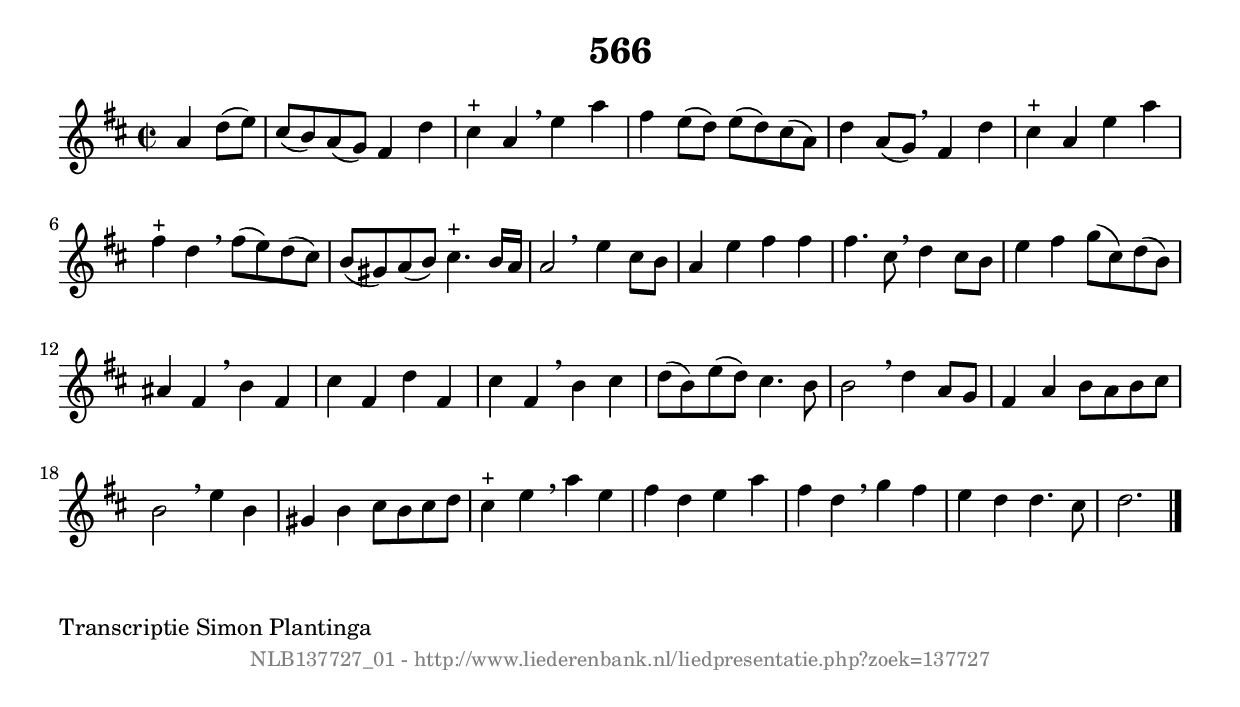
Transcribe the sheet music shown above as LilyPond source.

%
% produced by wce2krn 1.64 (7 June 2014)
%
\version"2.16"
#(append! paper-alist '(("long" . (cons (* 210 mm) (* 2000 mm)))))
#(set-default-paper-size "long")
sb = {\breathe}
mBreak = {\breathe }
bBreak = {\breathe }
x = {\once\override NoteHead #'style = #'cross }
gl=\glissando
itime={\override Staff.TimeSignature #'stencil = ##f }
ficta = {\once\set suggestAccidentals = ##t}
fine = {\once\override Score.RehearsalMark #'self-alignment-X = #1 \mark \markup {\italic{Fine}}}
dc = {\once\override Score.RehearsalMark #'self-alignment-X = #1 \mark \markup {\italic{D.C.}}}
dcf = {\once\override Score.RehearsalMark #'self-alignment-X = #1 \mark \markup {\italic{D.C. al Fine}}}
dcc = {\once\override Score.RehearsalMark #'self-alignment-X = #1 \mark \markup {\italic{D.C. al Coda}}}
ds = {\once\override Score.RehearsalMark #'self-alignment-X = #1 \mark \markup {\italic{D.S.}}}
dsf = {\once\override Score.RehearsalMark #'self-alignment-X = #1 \mark \markup {\italic{D.S. al Fine}}}
dsc = {\once\override Score.RehearsalMark #'self-alignment-X = #1 \mark \markup {\italic{D.S. al Coda}}}
pv = {\set Score.repeatCommands = #'((volta "1"))}
sv = {\set Score.repeatCommands = #'((volta "2"))}
tv = {\set Score.repeatCommands = #'((volta "3"))}
qv = {\set Score.repeatCommands = #'((volta "4"))}
xv = {\set Score.repeatCommands = #'((volta #f))}
\header{ tagline = ""
title = "566"
}
\score {{
\key d \major
\relative g'
{
\set melismaBusyProperties = #'()
\partial 32*16
\time 2/2
\tempo 4=120
\override Score.MetronomeMark #'transparent = ##t
\override Score.RehearsalMark #'break-visibility = #(vector #t #t #f)
a4 d8( e8) | cis8( b8) a8( g8) fis4 d'4 | cis4^"+" a4 \sb e'4 a4 | fis4 e8( d8) e8( d8) cis8( a8) | d4 a8( g8) \mBreak
fis4 d'4 | cis4^"+" a4 e'4 a4 | fis4^"+" d4 \sb fis8( e8) d8( cis8) | b8( gis8) a8( b8) cis4.^"+" b16 a16 | a2 \bar ":|:" \bBreak
e'4 cis8 b8 | a4 e'4 fis4 fis4 | fis4. cis8 \sb d4 cis8 b8 | e4 fis4 g8( cis,8) d8( b8) | ais4 fis4 \mBreak
b4 fis4 | cis'4 fis,4 d'4 fis,4 | cis'4 fis,4 \sb b4 cis4 | d8( b8) e8( d8) cis4. b8 | b2 \mBreak
d4 a8 g8 | fis4 a4 b8 a8 b8 cis8 | b2 \sb e4 b4 | gis4 b4 cis8 b8 cis8 d8 | cis4^"+" e4 \mBreak
a4 e4 | fis4 d4 e4 a4 | fis4 d4 \sb g4 fis4 | e4 d4 d4. cis8 | d2. \bar "|."
 }}
 \midi { }
 \layout {
            indent = 0.0\cm
}
}
\markup { \wordwrap-string #" 
Transcriptie Simon Plantinga
"}
\markup { \vspace #0 } \markup { \with-color #grey \fill-line { \center-column { \smaller "NLB137727_01 - http://www.liederenbank.nl/liedpresentatie.php?zoek=137727" } } }
